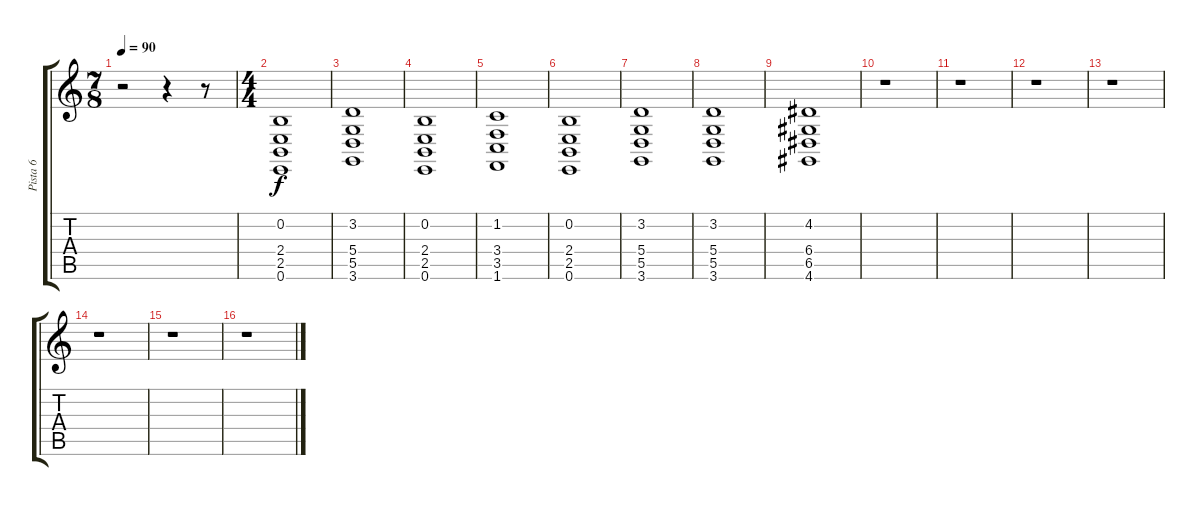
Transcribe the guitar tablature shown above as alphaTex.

\track ("Pista 6" "Pista 6") {instrument pad4choir}
\staff {score tabs}
\tuning (E4 B3 G3 D3 A2 E2) {hide}
\ts (7 8)
\tempo 90
\clef g2
\ks c
r.2{dy f} r.4 r.8 |
\ts (4 4)
(0.2 2.4 2.5 0.6).1 |
(3.2 5.4 5.5 3.6).1 |
(0.2 2.4 2.5 0.6).1 |
(1.2 3.4 3.5 1.6).1 |
(0.2 2.4 2.5 0.6).1 |
(3.2 5.4 5.5 3.6).1 |
(3.2 5.4 5.5 3.6).1 |
(4.2 6.4 6.5 4.6).1 |
r.1 |
r.1 |
r.1 |
r.1 |
r.1 |
r.1 |
r.1
